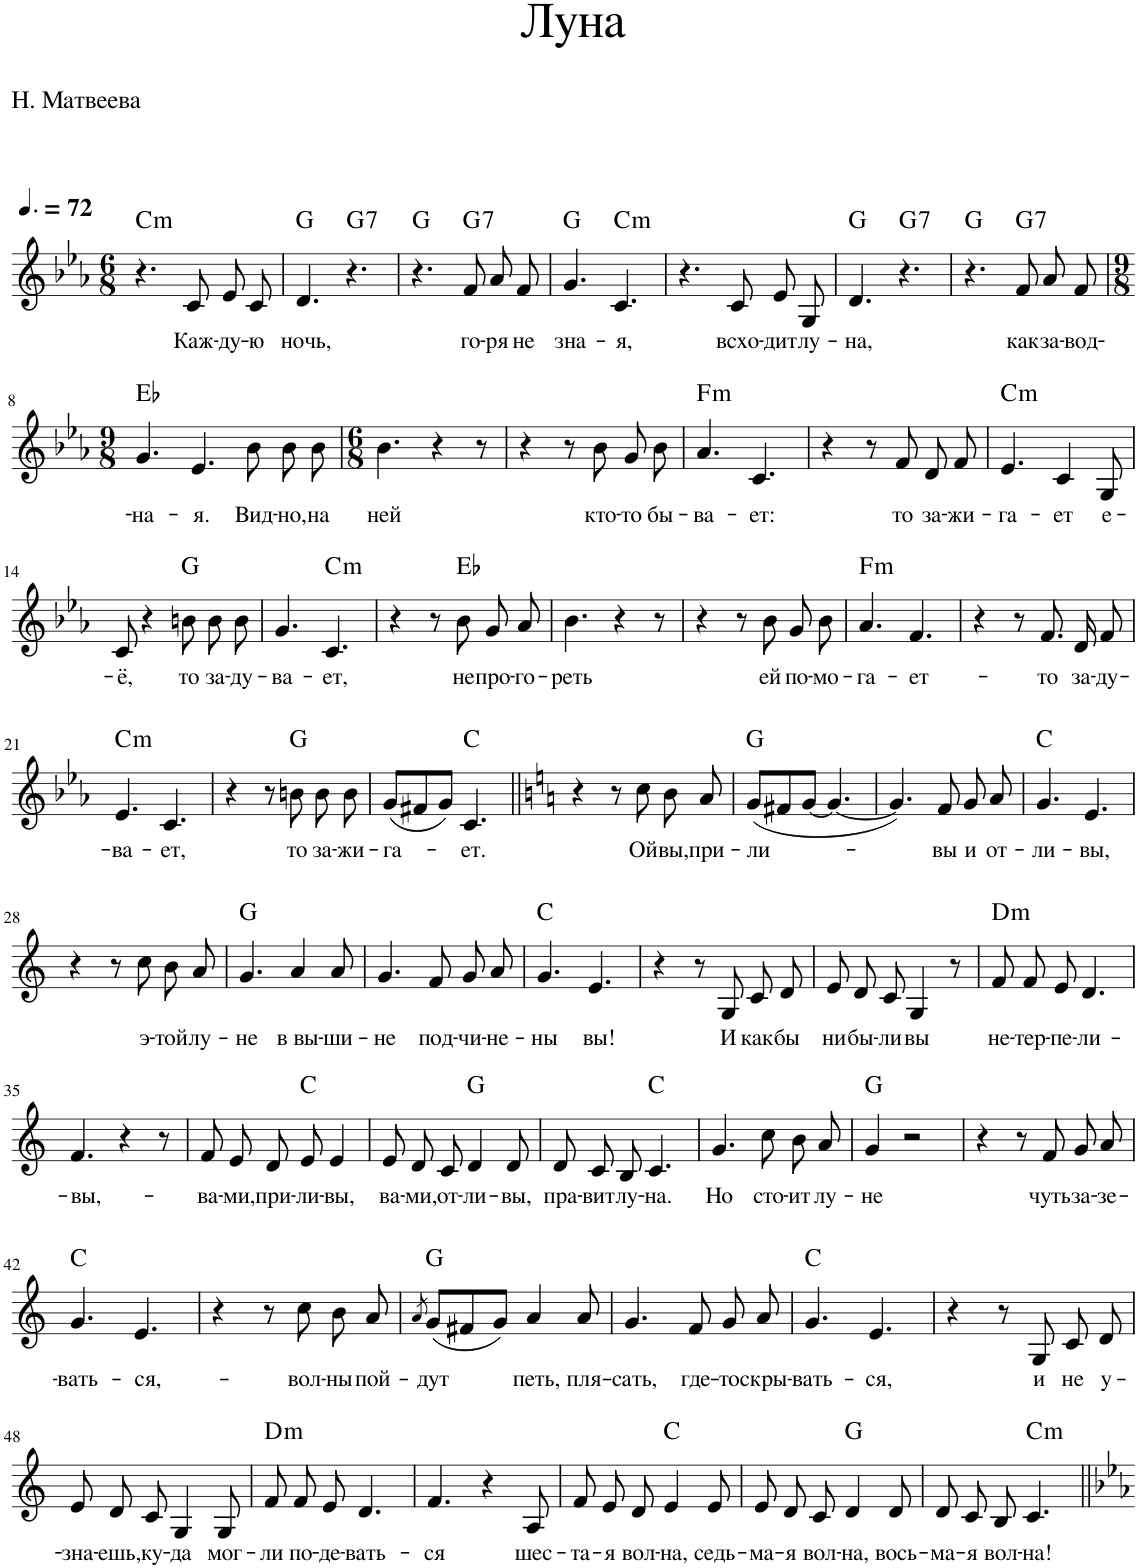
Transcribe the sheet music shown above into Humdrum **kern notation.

**kern	**text	**harte
*part1	*part1	*part1
*staff1	*staff1	*
*I"Piano	*	*
*I'Pno.	*	*
*clefG2	*	*
*k[b-e-a-]	*	*
*M6/8	*	*
*MM108	*	*
=1	=1	=1
!	!	!LO:H:kt=m
4.r	.	C:min
!	!LO:LY:b	!
8c/	Каж-	.
!	!LO:LY:b	!
8e-/	-ду-	.
!	!LO:LY:b	!
8c/	-ю	.
=2	=2	=2
!	!LO:LY:b	!
4.d/	ночь,	G:maj
!	!	!LO:H:kt=7
4.r	.	G:7
=3	=3	=3
4.r	.	G:maj
!	!LO:LY:b	!LO:H:kt=7
8f/	го-	G:7
!	!LO:LY:b	!
8a-/	-ря	.
!	!LO:LY:b	!
8f/	не	.
=4	=4	=4
!	!LO:LY:b	!
4.g/	зна-	G:maj
!	!LO:LY:b	!LO:H:kt=m
4.c/	-я,	C:min
=5	=5	=5
4.r	.	.
!	!LO:LY:b	!
8c/	всхо-	.
!	!LO:LY:b	!
8e-/	-дит	.
!	!LO:LY:b	!
8G/	лу-	.
=6	=6	=6
!	!LO:LY:b	!
4.d/	-на,	G:maj
!	!	!LO:H:kt=7
4.r	.	G:7
=7	=7	=7
4.r	.	G:maj
!	!LO:LY:b	!LO:H:kt=7
8f/	как	G:7
!	!LO:LY:b	!
8a-/	за-	.
!	!LO:LY:b	!
8f/	-вод-	.
!!LO:LB:g=z
=8	=8	=8
*M9/8	*	*
!	!LO:LY:b	!
4.g/	-на-	Eb:maj
!	!LO:LY:b	!
4.e-/	-я.	.
!	!LO:LY:b	!
8b-\	Вид-	.
!	!LO:LY:b	!
8b-\	-но,	.
!	!LO:LY:b	!
8b-\	на	.
=9	=9	=9
*M6/8	*	*
!	!LO:LY:b	!
4.b-\	ней	.
4r	.	.
8r	.	.
=10	=10	=10
4r	.	.
8r	.	.
!	!LO:LY:b	!
8b-\	кто-	.
!	!LO:LY:b	!
8g/	-то	.
!	!LO:LY:b	!
8b-\	бы-	.
=11	=11	=11
!	!LO:LY:b	!LO:H:kt=m
4.a-/	-ва-	F:min
!	!LO:LY:b	!
4.c/	-ет:	.
=12	=12	=12
4r	.	.
8r	.	.
!	!LO:LY:b	!
8f/	то	.
!	!LO:LY:b	!
8d/	за-	.
!	!LO:LY:b	!
8f/	-жи-	.
=13	=13	=13
!	!LO:LY:b	!LO:H:kt=m
4.e-/	-га-	C:min
!	!LO:LY:b	!
4c/	-ет	.
!	!LO:LY:b	!
8G/	е-	.
!!LO:LB:g=z
=14	=14	=14
!	!LO:LY:b	!
8c/	-ё,	.
4r	.	.
!	!LO:LY:b	!
8bn\	то	G:maj
!	!LO:LY:b	!
8b\	за-	.
!	!LO:LY:b	!
8b\	-ду-	.
=15	=15	=15
!	!LO:LY:b	!
4.g/	-ва-	.
!	!LO:LY:b	!LO:H:kt=m
4.c/	-ет,	C:min
=16	=16	=16
4r	.	.
8r	.	.
!	!LO:LY:b	!
8b-\	не	Eb:maj
!	!LO:LY:b	!
8g/	про-	.
!	!LO:LY:b	!
8a-/	-го-	.
=17	=17	=17
!	!LO:LY:b	!
4.b-\	-реть	.
4r	.	.
8r	.	.
=18	=18	=18
4r	.	.
8r	.	.
!	!LO:LY:b	!
8b-\	ей	.
!	!LO:LY:b	!
8g/	по-	.
!	!LO:LY:b	!
8b-\	-мо-	.
=19	=19	=19
!	!LO:LY:b	!LO:H:kt=m
4.a-/	-га-	F:min
!	!LO:LY:b	!
4.f/	-ет-	.
=20	=20	=20
4r	.	.
8r	.	.
!	!LO:LY:b	!
8.f/	-то	.
!	!LO:LY:b	!
16d/	за-	.
!	!LO:LY:b	!
8f/	-ду-	.
!!LO:LB:g=z
=21	=21	=21
!	!LO:LY:b	!LO:H:kt=m
4.e-/	-ва-	C:min
!	!LO:LY:b	!
4.c/	-ет,	.
=22	=22	=22
4r	.	.
8r	.	.
!	!LO:LY:b	!
8bn\	то	G:maj
!	!LO:LY:b	!
8b\	за-	.
!	!LO:LY:b	!
8b\	-жи-	.
=23	=23	=23
!	!LO:LY:b	!
(8g/L	-га-	.
8f#X/	.	.
8g/J)	.	.
!	!LO:LY:b	!
4.c/	-ет.	C:maj
=24||	=24||	=24||
*k[]	*	*
4r	.	.
8r	.	.
!	!LO:LY:b	!
8cc\	Ой	.
!	!LO:LY:b	!
8b\	вы,	.
!	!LO:LY:b	!
8a/	при-	.
=25	=25	=25
!	!LO:LY:b	!
(8g/L	-ли-	G:maj
8f#X/	.	.
[8g/J	.	.
4.g/_	.	.
=26	=26	=26
4.g/])	.	.
!	!LO:LY:b	!
8f/	-вы	.
!	!LO:LY:b	!
8g/	и	.
!	!LO:LY:b	!
8a/	от-	.
=27	=27	=27
!	!LO:LY:b	!
4.g/	-ли-	C:maj
!	!LO:LY:b	!
4.e/	-вы,	.
!!LO:LB:g=z
=28	=28	=28
4r	.	.
8r	.	.
!	!LO:LY:b	!
8cc\	э-	.
!	!LO:LY:b	!
8b\	-той	.
!	!LO:LY:b	!
8a/	лу-	.
=29	=29	=29
!	!LO:LY:b	!
4.g/	-не	G:maj
!	!LO:LY:b	!
4a/	в вы-	.
!	!LO:LY:b	!
8a/	-ши-	.
=30	=30	=30
!	!LO:LY:b	!
4.g/	-не	.
!	!LO:LY:b	!
8f/	под-	.
!	!LO:LY:b	!
8g/	-чи-	.
!	!LO:LY:b	!
8a/	-не-	.
=31	=31	=31
!	!LO:LY:b	!
4.g/	-ны	C:maj
!	!LO:LY:b	!
4.e/	вы!	.
=32	=32	=32
4r	.	.
8r	.	.
!	!LO:LY:b	!
8G/	И	.
!	!LO:LY:b	!
8c/	как	.
!	!LO:LY:b	!
8d/	бы	.
=33	=33	=33
!	!LO:LY:b	!
8e/	ни	.
!	!LO:LY:b	!
8d/	бы-	.
!	!LO:LY:b	!
8c/	-ли	.
!	!LO:LY:b	!
4G/	вы	.
8r	.	.
=34	=34	=34
!	!LO:LY:b	!LO:H:kt=m
8f/	не-	D:min
!	!LO:LY:b	!
8f/	-тер-	.
!	!LO:LY:b	!
8e/	-пе-	.
!	!LO:LY:b	!
4.d/	-ли-	.
!!LO:LB:g=z
=35	=35	=35
!	!LO:LY:b	!
4.f/	-вы,-	.
4r	.	.
8r	.	.
=36	=36	=36
!	!LO:LY:b	!
8f/	-ва-	.
!	!LO:LY:b	!
8e/	-ми,	.
!	!LO:LY:b	!
8d/	при-	.
!	!LO:LY:b	!
8e/	-ли-	C:maj
!	!LO:LY:b	!
4e/	-вы,	.
=37	=37	=37
!	!LO:LY:b	!
8e/	ва-	.
!	!LO:LY:b	!
8d/	-ми,	.
!	!LO:LY:b	!
8c/	от-	.
!	!LO:LY:b	!
4d/	-ли-	G:maj
!	!LO:LY:b	!
8d/	-вы,	.
=38	=38	=38
!	!LO:LY:b	!
8d/	пра-	.
!	!LO:LY:b	!
8c/	-вит	.
!	!LO:LY:b	!
8B/	лу-	.
!	!LO:LY:b	!
4.c/	-на.	C:maj
=39	=39	=39
!	!LO:LY:b	!
4.g/	Но	.
!	!LO:LY:b	!
8cc\	сто-	.
!	!LO:LY:b	!
8b\	-ит	.
!	!LO:LY:b	!
8a/	лу-	.
=40	=40	=40
!	!LO:LY:b	!
4g/	-не	G:maj
2r	.	.
=41	=41	=41
4r	.	.
8r	.	.
!	!LO:LY:b	!
8f/	чуть	.
!	!LO:LY:b	!
8g/	за-	.
!	!LO:LY:b	!
8a/	-зе-	.
!!LO:LB:g=z
=42	=42	=42
!	!LO:LY:b	!
4.g/	-вать-	C:maj
!	!LO:LY:b	!
4.e/	-ся,-	.
=43	=43	=43
4r	.	.
8r	.	.
!	!LO:LY:b	!
8cc\	-вол-	.
!	!LO:LY:b	!
8b\	-ны	.
!	!LO:LY:b	!
8a/	пой-	.
=44	=44	=44
8qa/	.	.
!	!LO:LY:b	!
(8g/L	-дут	G:maj
8f#X/	.	.
8g/J)	.	.
!	!LO:LY:b	!
4a/	петь,	.
!	!LO:LY:b	!
8a/	пля-	.
=45	=45	=45
!	!LO:LY:b	!
4.g/	-сать,	.
!	!LO:LY:b	!
8f/	где-	.
!	!LO:LY:b	!
8g/	-то	.
!	!LO:LY:b	!
8a/	скры-	.
=46	=46	=46
!	!LO:LY:b	!
4.g/	-вать-	C:maj
!	!LO:LY:b	!
4.e/	-ся,	.
=47	=47	=47
4r	.	.
8r	.	.
!	!LO:LY:b	!
8G/	и	.
!	!LO:LY:b	!
8c/	не	.
!	!LO:LY:b	!
8d/	у-	.
!!LO:LB:g=z
=48	=48	=48
!	!LO:LY:b	!
8e/	-зна-	.
!	!LO:LY:b	!
8d/	-ешь,	.
!	!LO:LY:b	!
8c/	ку-	.
!	!LO:LY:b	!
4G/	-да	.
!	!LO:LY:b	!
8G/	мог-	.
=49	=49	=49
!	!LO:LY:b	!LO:H:kt=m
8f/	-ли	D:min
!	!LO:LY:b	!
8f/	по-	.
!	!LO:LY:b	!
8e/	-де-	.
!	!LO:LY:b	!
4.d/	-вать-	.
=50	=50	=50
!	!LO:LY:b	!
4.f/	-ся	.
4r	.	.
!	!LO:LY:b	!
8A/	шес-	.
=51	=51	=51
!	!LO:LY:b	!
8f/	-та-	.
!	!LO:LY:b	!
8e/	-я	.
!	!LO:LY:b	!
8d/	вол-	.
!	!LO:LY:b	!
4e/	-на,	C:maj
!	!LO:LY:b	!
8e/	седь-	.
=52	=52	=52
!	!LO:LY:b	!
8e/	-ма-	.
!	!LO:LY:b	!
8d/	-я	.
!	!LO:LY:b	!
8c/	вол-	.
!	!LO:LY:b	!
4d/	-на,	G:maj
!	!LO:LY:b	!
8d/	вось-	.
=53	=53	=53
!	!LO:LY:b	!
8d/	-ма-	.
!	!LO:LY:b	!
8c/	-я	.
!	!LO:LY:b	!
8B/	вол-	.
!	!LO:LY:b	!LO:H:kt=m
4.c/	-на!	C:min
=||	=||	=||
*-	*-	*-
